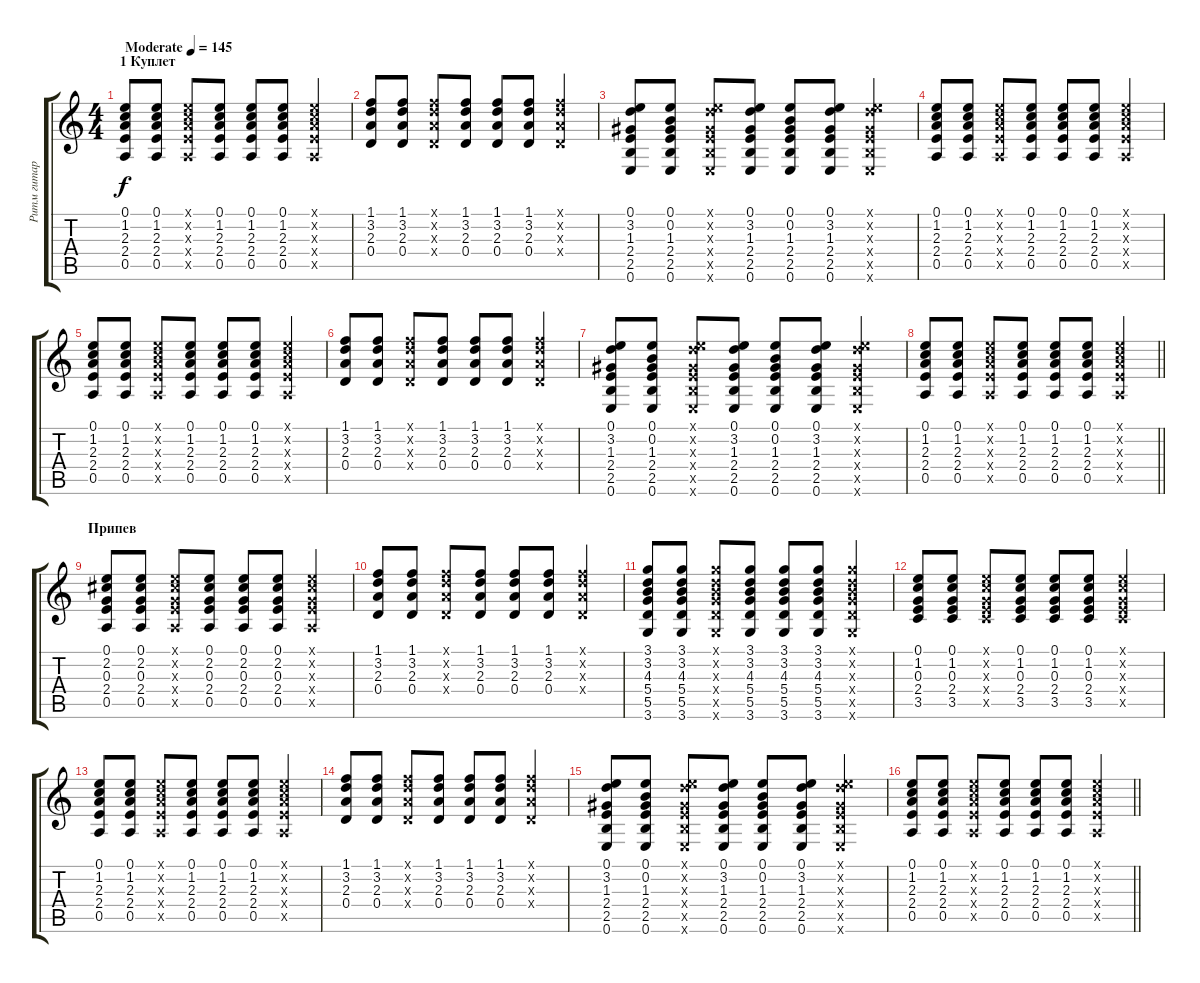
\track ("Ритм гитара" "Ритм гитар") {instrument electricguitarclean}
\staff {score tabs}
\tuning (E4 B3 G3 D3 A2 E2) {hide}
\ts (4 4)
\section ("" "1 Куплет")
\tempo (145 "Moderate")
\clef g2
\ks c
(0.1 1.2 2.3 2.4 0.5).8{dy f instrument electricguitarclean} (0.1 1.2 2.3 2.4 0.5).8 (0.1{x} 1.2{x} 2.3{x} 2.4{x} 0.5{x}).8 (0.1 1.2 2.3 2.4 0.5).8 (0.1 1.2 2.3 2.4 0.5).8 (0.1 1.2 2.3 2.4 0.5).8 (0.1{x} 1.2{x} 2.3{x} 2.4{x} 0.5{x}).4 |
(1.1 3.2 2.3 0.4).8 (1.1 3.2 2.3 0.4).8 (1.1{x} 3.2{x} 2.3{x} 0.4{x}).8 (1.1 3.2 2.3 0.4).8 (1.1 3.2 2.3 0.4).8 (1.1 3.2 2.3 0.4).8 (1.1{x} 3.2{x} 2.3{x} 0.4{x}).4 |
(0.1 3.2 1.3 2.4 2.5 0.6).8 (0.1 0.2 1.3 2.4 2.5 0.6).8 (0.1{x} 3.2{x} 1.3{x} 2.4{x} 2.5{x} 0.6{x}).8 (0.1 3.2 1.3 2.4 2.5 0.6).8 (0.1 0.2 1.3 2.4 2.5 0.6).8 (0.1 3.2 1.3 2.4 2.5 0.6).8 (0.1{x} 3.2{x} 1.3{x} 2.4{x} 2.5{x} 0.6{x}).4 |
(0.1 1.2 2.3 2.4 0.5).8 (0.1 1.2 2.3 2.4 0.5).8 (0.1{x} 1.2{x} 2.3{x} 2.4{x} 0.5{x}).8 (0.1 1.2 2.3 2.4 0.5).8 (0.1 1.2 2.3 2.4 0.5).8 (0.1 1.2 2.3 2.4 0.5).8 (0.1{x} 1.2{x} 2.3{x} 2.4{x} 0.5{x}).4 |
(0.1 1.2 2.3 2.4 0.5).8 (0.1 1.2 2.3 2.4 0.5).8 (0.1{x} 1.2{x} 2.3{x} 2.4{x} 0.5{x}).8 (0.1 1.2 2.3 2.4 0.5).8 (0.1 1.2 2.3 2.4 0.5).8 (0.1 1.2 2.3 2.4 0.5).8 (0.1{x} 1.2{x} 2.3{x} 2.4{x} 0.5{x}).4 |
(1.1 3.2 2.3 0.4).8 (1.1 3.2 2.3 0.4).8 (1.1{x} 3.2{x} 2.3{x} 0.4{x}).8 (1.1 3.2 2.3 0.4).8 (1.1 3.2 2.3 0.4).8 (1.1 3.2 2.3 0.4).8 (1.1{x} 3.2{x} 2.3{x} 0.4{x}).4 |
(0.1 3.2 1.3 2.4 2.5 0.6).8 (0.1 0.2 1.3 2.4 2.5 0.6).8 (0.1{x} 3.2{x} 1.3{x} 2.4{x} 2.5{x} 0.6{x}).8 (0.1 3.2 1.3 2.4 2.5 0.6).8 (0.1 0.2 1.3 2.4 2.5 0.6).8 (0.1 3.2 1.3 2.4 2.5 0.6).8 (0.1{x} 3.2{x} 1.3{x} 2.4{x} 2.5{x} 0.6{x}).4 |
\barLineRight lightlight
(0.1 1.2 2.3 2.4 0.5).8 (0.1 1.2 2.3 2.4 0.5).8 (0.1{x} 1.2{x} 2.3{x} 2.4{x} 0.5{x}).8 (0.1 1.2 2.3 2.4 0.5).8 (0.1 1.2 2.3 2.4 0.5).8 (0.1 1.2 2.3 2.4 0.5).8 (0.1{x} 1.2{x} 2.3{x} 2.4{x} 0.5{x}).4 |
\section ("" "Припев")
(0.1 2.2 0.3 2.4 0.5).8 (0.1 2.2 0.3 2.4 0.5).8 (0.1{x} 2.2{x} 0.3{x} 2.4{x} 0.5{x}).8 (0.1 2.2 0.3 2.4 0.5).8 (0.1 2.2 0.3 2.4 0.5).8 (0.1 2.2 0.3 2.4 0.5).8 (0.1{x} 2.2{x} 0.3{x} 2.4{x} 0.5{x}).4 |
(1.1 3.2 2.3 0.4).8 (1.1 3.2 2.3 0.4).8 (1.1{x} 3.2{x} 2.3{x} 0.4{x}).8 (1.1 3.2 2.3 0.4).8 (1.1 3.2 2.3 0.4).8 (1.1 3.2 2.3 0.4).8 (1.1{x} 3.2{x} 2.3{x} 0.4{x}).4 |
(3.1 3.2 4.3 5.4 5.5 3.6).8 (3.1 3.2 4.3 5.4 5.5 3.6).8 (3.1{x} 3.2{x} 4.3{x} 5.4{x} 5.5{x} 3.6{x}).8 (3.1 3.2 4.3 5.4 5.5 3.6).8 (3.1 3.2 4.3 5.4 5.5 3.6).8 (3.1 3.2 4.3 5.4 5.5 3.6).8 (3.1{x} 3.2{x} 4.3{x} 5.4{x} 5.5{x} 3.6{x}).4 |
(0.1 1.2 0.3 2.4 3.5).8 (0.1 1.2 0.3 2.4 3.5).8 (0.1{x} 1.2{x} 0.3{x} 2.4{x} 3.5{x}).8 (0.1 1.2 0.3 2.4 3.5).8 (0.1 1.2 0.3 2.4 3.5).8 (0.1 1.2 0.3 2.4 3.5).8 (0.1{x} 1.2{x} 0.3{x} 2.4{x} 3.5{x}).4 |
(0.1 1.2 2.3 2.4 0.5).8 (0.1 1.2 2.3 2.4 0.5).8 (0.1{x} 1.2{x} 2.3{x} 2.4{x} 0.5{x}).8 (0.1 1.2 2.3 2.4 0.5).8 (0.1 1.2 2.3 2.4 0.5).8 (0.1 1.2 2.3 2.4 0.5).8 (0.1{x} 1.2{x} 2.3{x} 2.4{x} 0.5{x}).4 |
(1.1 3.2 2.3 0.4).8 (1.1 3.2 2.3 0.4).8 (1.1{x} 3.2{x} 2.3{x} 0.4{x}).8 (1.1 3.2 2.3 0.4).8 (1.1 3.2 2.3 0.4).8 (1.1 3.2 2.3 0.4).8 (1.1{x} 3.2{x} 2.3{x} 0.4{x}).4 |
(0.1 3.2 1.3 2.4 2.5 0.6).8 (0.1 0.2 1.3 2.4 2.5 0.6).8 (0.1{x} 3.2{x} 1.3{x} 2.4{x} 2.5{x} 0.6{x}).8 (0.1 3.2 1.3 2.4 2.5 0.6).8 (0.1 0.2 1.3 2.4 2.5 0.6).8 (0.1 3.2 1.3 2.4 2.5 0.6).8 (0.1{x} 3.2{x} 1.3{x} 2.4{x} 2.5{x} 0.6{x}).4 |
\barLineRight lightlight
(0.1 1.2 2.3 2.4 0.5).8 (0.1 1.2 2.3 2.4 0.5).8 (0.1{x} 1.2{x} 2.3{x} 2.4{x} 0.5{x}).8 (0.1 1.2 2.3 2.4 0.5).8 (0.1 1.2 2.3 2.4 0.5).8 (0.1 1.2 2.3 2.4 0.5).8 (0.1{x} 1.2{x} 2.3{x} 2.4{x} 0.5{x}).4
